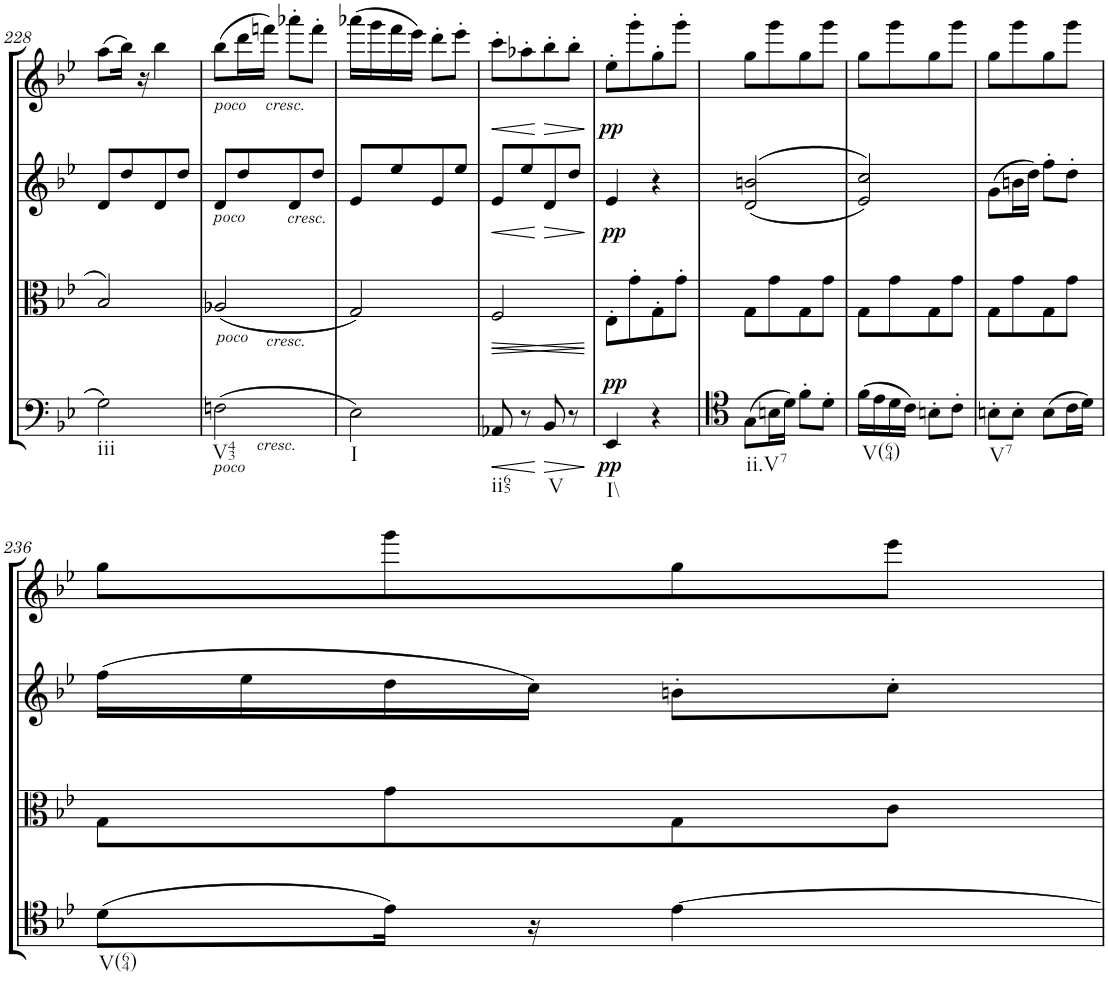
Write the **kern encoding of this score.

**kern	**dynam	**kern	**dynam	**kern	**dynam	**kern	**dynam
*part4	*part4	*part3	*part3	*part2	*part2	*part1	*part1
*staff4	*staff4	*staff3	*staff3	*staff2	*staff2	*staff1	*staff1
*I"Cello	*	*I"Viola	*	*I"2nd Violin	*	*I"1st Violin	*
*	*	*I'Vla	*	*I'Vln	*	*I'Vln	*
!!LO:PB:g=z
*clefF4	*	*clefC3	*	*clefG2	*	*clefG2	*
*k[b-e-]	*	*k[b-e-]	*	*k[b-e-]	*	*k[b-e-]	*
*B-:	*	*B-:	*	*B-:	*	*B-:	*
*M2/4	*	*M2/4	*	*M2/4	*	*M2/4	*
=228	=228	=228	=228	=228	=228	=228	=228
!LO:TX:b:t=iii	!	!	!	!	!	!	!
2G\	.	2B-/	.	8d/L	.	(8aa\L	.
.	.	.	.	8dd/	.	16bb-\Jk)	.
.	.	.	.	.	.	16r	.
.	.	.	.	8d/	.	4bb-\	.
.	.	.	.	8dd/J	.	.	.
=229	=229	=229	=229	=229	=229	=229	=229
!	!	!	!	!	!	!LO:TX:b:i:t=poco	!
!	!	!	!	!LO:TX:b:i:t=poco	!	!	!
!	!	!LO:TX:b:i:t=poco	!	!	!	!	!
!LO:TX:b:i:t=poco	!	!	!	!	!	!	!
!LO:TX:b:t=V43	!	!	!	!	!	!	!
(2Fn\	.	(2A-X/	.	8d/L	.	(8bb-\L	.
.	.	.	.	8dd/	.	16ddd\L	.
!	!	!	!	!	!	!LO:TX:b:i:t=cresc.	!
.	.	.	.	.	.	16fffn\JJ)	.
!	!	!	!	!LO:TX:b:i:t=cresc.	!	!	!
.	.	.	.	8d/	.	8aaa-X'\L	.
.	.	.	.	8dd/J	.	8fff'\J	.
!	!	!LO:TX:b:i:t=cresc.	!	!	!	!	!
!LO:TX:b:i:t=cresc.	!	!	!	!	!	!	!
=230	=230	=230	=230	=230	=230	=230	=230
!LO:TX:b:t=I	!	!	!	!	!	!	!
2E-\)	.	2G/)	.	8e-/L	.	(16aaa-X\LL	.
.	.	.	.	.	.	16ggg\	.
.	.	.	.	8ee-/	.	16fff\	.
.	.	.	.	.	.	16eee-\JJ)	.
.	.	.	.	8e-/	.	8ddd'\L	.
.	.	.	.	8ee-/J	.	8eee-'\J	.
=231	=231	=231	=231	=231	=231	=231	=231
!LO:TX:b:t=ii65	!	!	!	!	!	!	!
!	!LO:HP:b	!	!LO:HP:b	!	!	!	!
!	!	!	!LO:HP:n=1:b	!	!LO:HP:b	!	!LO:HP:b
8AA-X/	<	2F/	> <	8e-/L	<	8ccc'\L	<
8r	.	.	.	8ee-/	.	8aa-X'\	.
!LO:TX:b:t=V	!	!	!	!	!	!	!
!	!LO:HP:n=1:b	!	!	!	!LO:HP:n=1:b	!	!LO:HP:n=1:b
8BB-/	[ >	.	.	8d/	[ >	8bb-'\	[ >
8r	.	.	.	8dd/J	.	8bb-'\J	.
.	]	.	]	.	]	.	]
=232	=232	=232	=232	=232	=232	=232	=232
!LO:TX:b:t=I\\	!	!	!	!	!	!	!
!	!LO:DY:b	!	!	!	!	!	!
!	!LO:DY:n=1:a	!	!	!	!LO:DY:b	!	!LO:DY:b
4EE-/	pp pp	8E-'\L	.	4e-/	pp	8ee-'\L	pp
.	.	8g'\	[	.	.	8ggg'\	.
4r	.	8G'\	.	4r	.	8gg'\	.
.	.	8g'\J	.	.	.	8ggg'\J	.
=233	=233	=233	=233	=233	=233	=233	=233
!LO:TX:b:t=ii.V7	!	!	!	!	!	!	!
(8G\L	.	8G\L	.	(>(2d/ 2bn/	.	8gg\L	.
16Bn\L	.	8g\	.	.	.	8ggg\	.
16d\JJ)	.	.	.	.	.	.	.
8f'\L	.	8G\	.	.	.	8gg\	.
8d'\J	.	8g\J	.	.	.	8ggg\J	.
=234	=234	=234	=234	=234	=234	=234	=234
!LO:TX:b:t=V(64)	!	!	!	!	!	!	!
(16f\LL	.	8G\L	.	2e-/ 2cc/))	.	8gg\L	.
16e-\	.	.	.	.	.	.	.
16d\	.	8g\	.	.	.	8ggg\	.
16c\JJ)	.	.	.	.	.	.	.
8Bn'\L	.	8G\	.	.	.	8gg\	.
8c'\J	.	8g\J	.	.	.	8ggg\J	.
=235	=235	=235	=235	=235	=235	=235	=235
!LO:TX:b:t=V7	!	!	!	!	!	!	!
8Bn'\L	.	8G\L	.	(8g\L	.	8gg\L	.
8B'\J	.	8g\	.	16bn\L	.	8ggg\	.
.	.	.	.	16dd\JJ)	.	.	.
(8B\L	.	8G\	.	8ff'\L	.	8gg\	.
16c\L	.	8g\J	.	8dd'\J	.	8ggg\J	.
16d\JJ)	.	.	.	.	.	.	.
!!LO:LB:g=z
=236	=236	=236	=236	=236	=236	=236	=236
!LO:TX:b:t=V(64)	!	!	!	!	!	!	!
(8d\L	.	8G\L	.	(16ff\LL	.	8gg\L	.
.	.	.	.	16ee-\	.	.	.
16e-\Jk)	.	8g\	.	16dd\	.	8ggg\	.
16r	.	.	.	16cc\JJ)	.	.	.
[4e-\	.	8G\	.	8bn'\L	.	8gg\	.
.	.	8c\J	.	8cc'\J	.	8eee-\J	.
=	=	=	=	=	=	=	=
*-	*-	*-	*-	*-	*-	*-	*-
